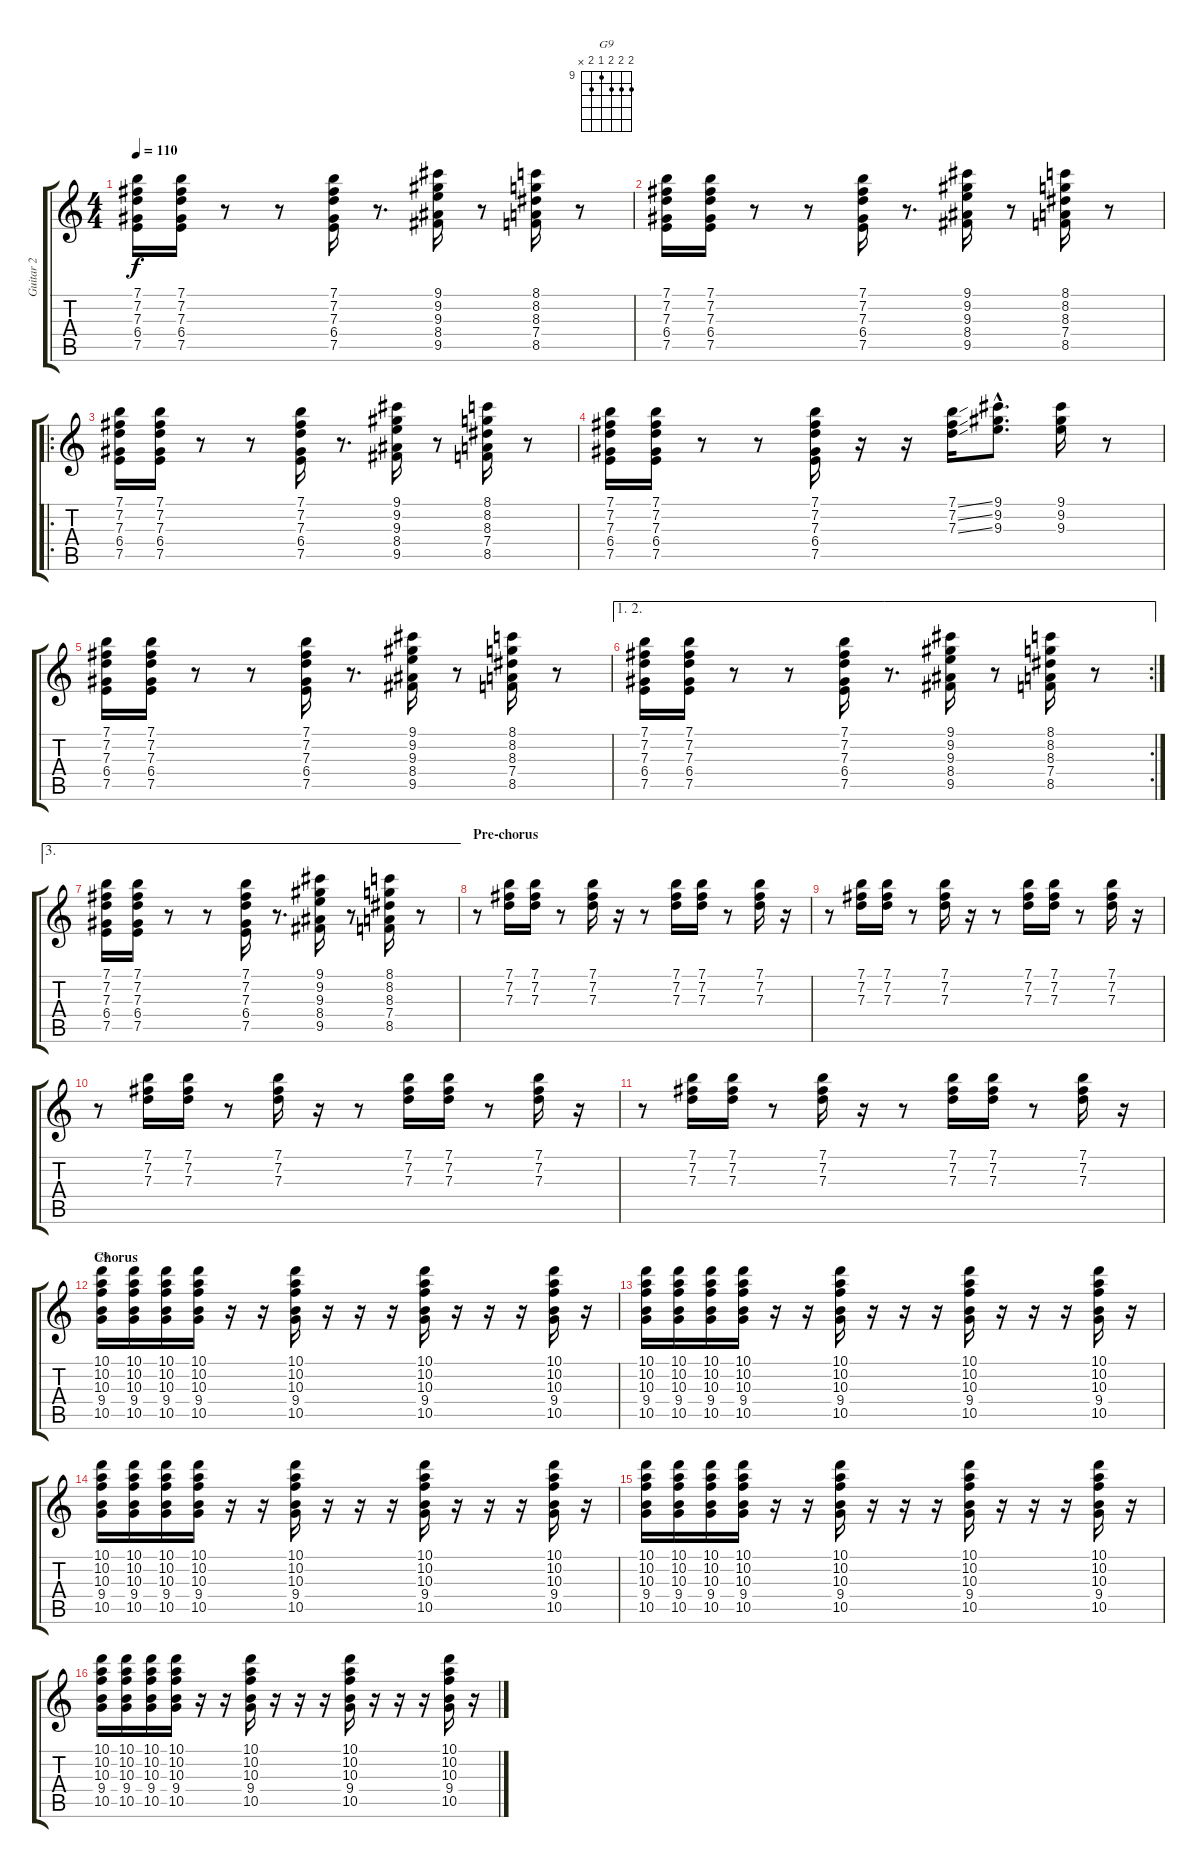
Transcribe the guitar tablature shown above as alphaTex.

\track ("Guitar 2" "Guitar 2") {instrument electricguitarjazz}
\staff {score tabs}
\tuning (E4 B3 G3 D3 A2 E2) {hide}
\chord ("G9" 10 10 10 9 10 x) {firstfret 9}
\ts (4 4)
\tempo 110
\clef g2
\ks c
(7.1 7.2 7.3 6.4 7.5).16{dy f} (7.1 7.2 7.3 6.4 7.5).16 r.8 r.8 (7.1 7.2 7.3 6.4 7.5).16 r.8{d} (9.1 9.2 9.3 8.4 9.5).16 r.8 (8.1 8.2 8.3 7.4 8.5).16 r.8 |
(7.1 7.2 7.3 6.4 7.5).16 (7.1 7.2 7.3 6.4 7.5).16 r.8 r.8 (7.1 7.2 7.3 6.4 7.5).16 r.8{d} (9.1 9.2 9.3 8.4 9.5).16 r.8 (8.1 8.2 8.3 7.4 8.5).16 r.8 |
\ro
(7.1 7.2 7.3 6.4 7.5).16 (7.1 7.2 7.3 6.4 7.5).16 r.8 r.8 (7.1 7.2 7.3 6.4 7.5).16 r.8{d} (9.1 9.2 9.3 8.4 9.5).16 r.8 (8.1 8.2 8.3 7.4 8.5).16 r.8 |
(7.1 7.2 7.3 6.4 7.5).16 (7.1 7.2 7.3 6.4 7.5).16 r.8 r.8 (7.1 7.2 7.3 6.4 7.5).16 r.16 r.16 (7.1{ss} 7.2{ss} 7.3{ss}).16 (9.1{hac} 9.2{hac} 9.3{hac}).8{d} (9.1 9.2 9.3).16 r.8 |
(7.1 7.2 7.3 6.4 7.5).16 (7.1 7.2 7.3 6.4 7.5).16 r.8 r.8 (7.1 7.2 7.3 6.4 7.5).16 r.8{d} (9.1 9.2 9.3 8.4 9.5).16 r.8 (8.1 8.2 8.3 7.4 8.5).16 r.8 |
\ae (1 2)
\rc 2
(7.1 7.2 7.3 6.4 7.5).16 (7.1 7.2 7.3 6.4 7.5).16 r.8 r.8 (7.1 7.2 7.3 6.4 7.5).16 r.8{d} (9.1 9.2 9.3 8.4 9.5).16 r.8 (8.1 8.2 8.3 7.4 8.5).16 r.8 |
\ae 3
(7.1 7.2 7.3 6.4 7.5).16 (7.1 7.2 7.3 6.4 7.5).16 r.8 r.8 (7.1 7.2 7.3 6.4 7.5).16 r.8{d} (9.1 9.2 9.3 8.4 9.5).16 r.8 (8.1 8.2 8.3 7.4 8.5).16 r.8 |
\section ("" "Pre-chorus")
r.8{volume 6} (7.1 7.2 7.3).16 (7.1 7.2 7.3).16 r.8 (7.1 7.2 7.3).16 r.16 r.8 (7.1 7.2 7.3).16 (7.1 7.2 7.3).16 r.8 (7.1 7.2 7.3).16 r.16 |
r.8 (7.1 7.2 7.3).16 (7.1 7.2 7.3).16 r.8 (7.1 7.2 7.3).16 r.16 r.8 (7.1 7.2 7.3).16 (7.1 7.2 7.3).16 r.8 (7.1 7.2 7.3).16 r.16 |
r.8 (7.1 7.2 7.3).16 (7.1 7.2 7.3).16 r.8 (7.1 7.2 7.3).16 r.16 r.8 (7.1 7.2 7.3).16 (7.1 7.2 7.3).16 r.8 (7.1 7.2 7.3).16 r.16 |
r.8 (7.1 7.2 7.3).16 (7.1 7.2 7.3).16 r.8 (7.1 7.2 7.3).16 r.16 r.8 (7.1 7.2 7.3).16 (7.1 7.2 7.3).16 r.8 (7.1 7.2 7.3).16 r.16 |
\section ("" "Chorus")
(10.1 10.2 10.3 9.4 10.5).16{ch "G9" volume 7} (10.1 10.2 10.3 9.4 10.5).16 (10.1 10.2 10.3 9.4 10.5).16 (10.1 10.2 10.3 9.4 10.5).16 r.16 r.16 (10.1 10.2 10.3 9.4 10.5).16 r.16 r.16 r.16 (10.1 10.2 10.3 9.4 10.5).16 r.16 r.16 r.16 (10.1 10.2 10.3 9.4 10.5).16 r.16 |
(10.1 10.2 10.3 9.4 10.5).16 (10.1 10.2 10.3 9.4 10.5).16 (10.1 10.2 10.3 9.4 10.5).16 (10.1 10.2 10.3 9.4 10.5).16 r.16 r.16 (10.1 10.2 10.3 9.4 10.5).16 r.16 r.16 r.16 (10.1 10.2 10.3 9.4 10.5).16 r.16 r.16 r.16 (10.1 10.2 10.3 9.4 10.5).16 r.16 |
(10.1 10.2 10.3 9.4 10.5).16 (10.1 10.2 10.3 9.4 10.5).16 (10.1 10.2 10.3 9.4 10.5).16 (10.1 10.2 10.3 9.4 10.5).16 r.16 r.16 (10.1 10.2 10.3 9.4 10.5).16 r.16 r.16 r.16 (10.1 10.2 10.3 9.4 10.5).16 r.16 r.16 r.16 (10.1 10.2 10.3 9.4 10.5).16 r.16 |
(10.1 10.2 10.3 9.4 10.5).16 (10.1 10.2 10.3 9.4 10.5).16 (10.1 10.2 10.3 9.4 10.5).16 (10.1 10.2 10.3 9.4 10.5).16 r.16 r.16 (10.1 10.2 10.3 9.4 10.5).16 r.16 r.16 r.16 (10.1 10.2 10.3 9.4 10.5).16 r.16 r.16 r.16 (10.1 10.2 10.3 9.4 10.5).16 r.16 |
(10.1 10.2 10.3 9.4 10.5).16{volume 7} (10.1 10.2 10.3 9.4 10.5).16 (10.1 10.2 10.3 9.4 10.5).16 (10.1 10.2 10.3 9.4 10.5).16 r.16 r.16 (10.1 10.2 10.3 9.4 10.5).16 r.16 r.16 r.16 (10.1 10.2 10.3 9.4 10.5).16 r.16 r.16 r.16 (10.1 10.2 10.3 9.4 10.5).16 r.16
